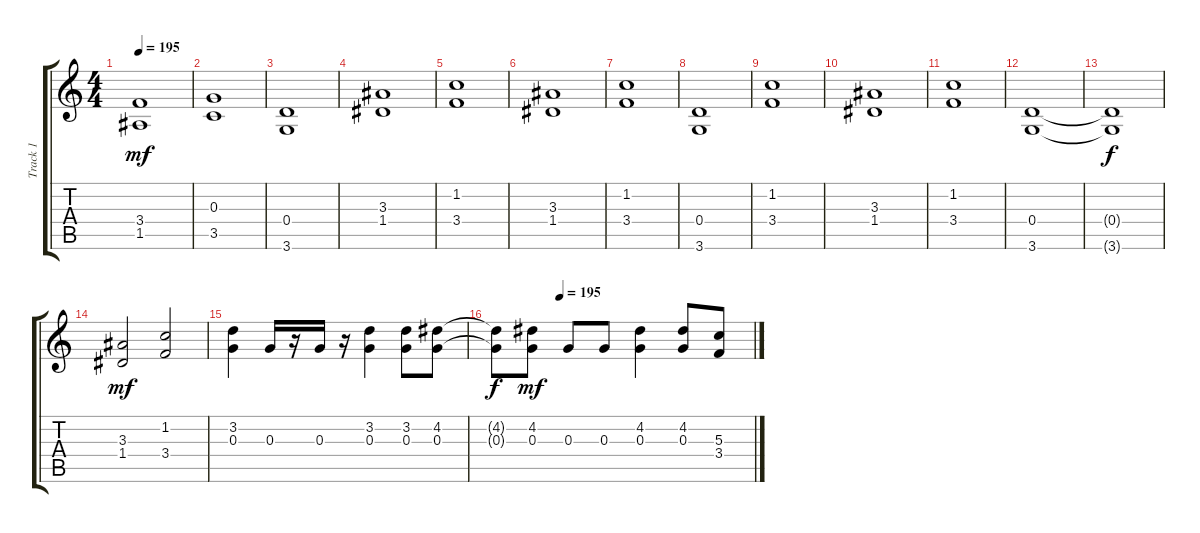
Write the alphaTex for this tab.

\track ("Track 1" "Track 1") {instrument distortionguitar}
\staff {score tabs}
\tuning (E4 B3 G3 D3 A2 E2) {hide}
\ts (4 4)
\tempo 195
\clef g2
\ks c
(3.4 1.5).1{dy mf} |
(0.3 3.5).1 |
(0.4 3.6).1 |
(3.3 1.4).1 |
(1.2 3.4).1 |
(3.3 1.4).1 |
(1.2 3.4).1 |
(0.4 3.6).1 |
(1.2 3.4).1 |
(3.3 1.4).1 |
(1.2 3.4).1 |
(0.4 3.6).1 |
(0.4{t} 3.6{t}).1{dy f} |
(3.3 1.4).2{dy mf} (1.2 3.4).2 |
(3.2 0.3).4 0.3.16 r.16 0.3.16 r.16 (3.2 0.3).4 (3.2 0.3).8 (4.2 0.3).8 |
\tempo (195 0.25)
(4.2{t} 0.3{t}).8{dy f} (4.2 0.3).8{dy mf} 0.3.8 0.3.8 (4.2 0.3).4 (4.2 0.3).8 (5.3 3.4).8
